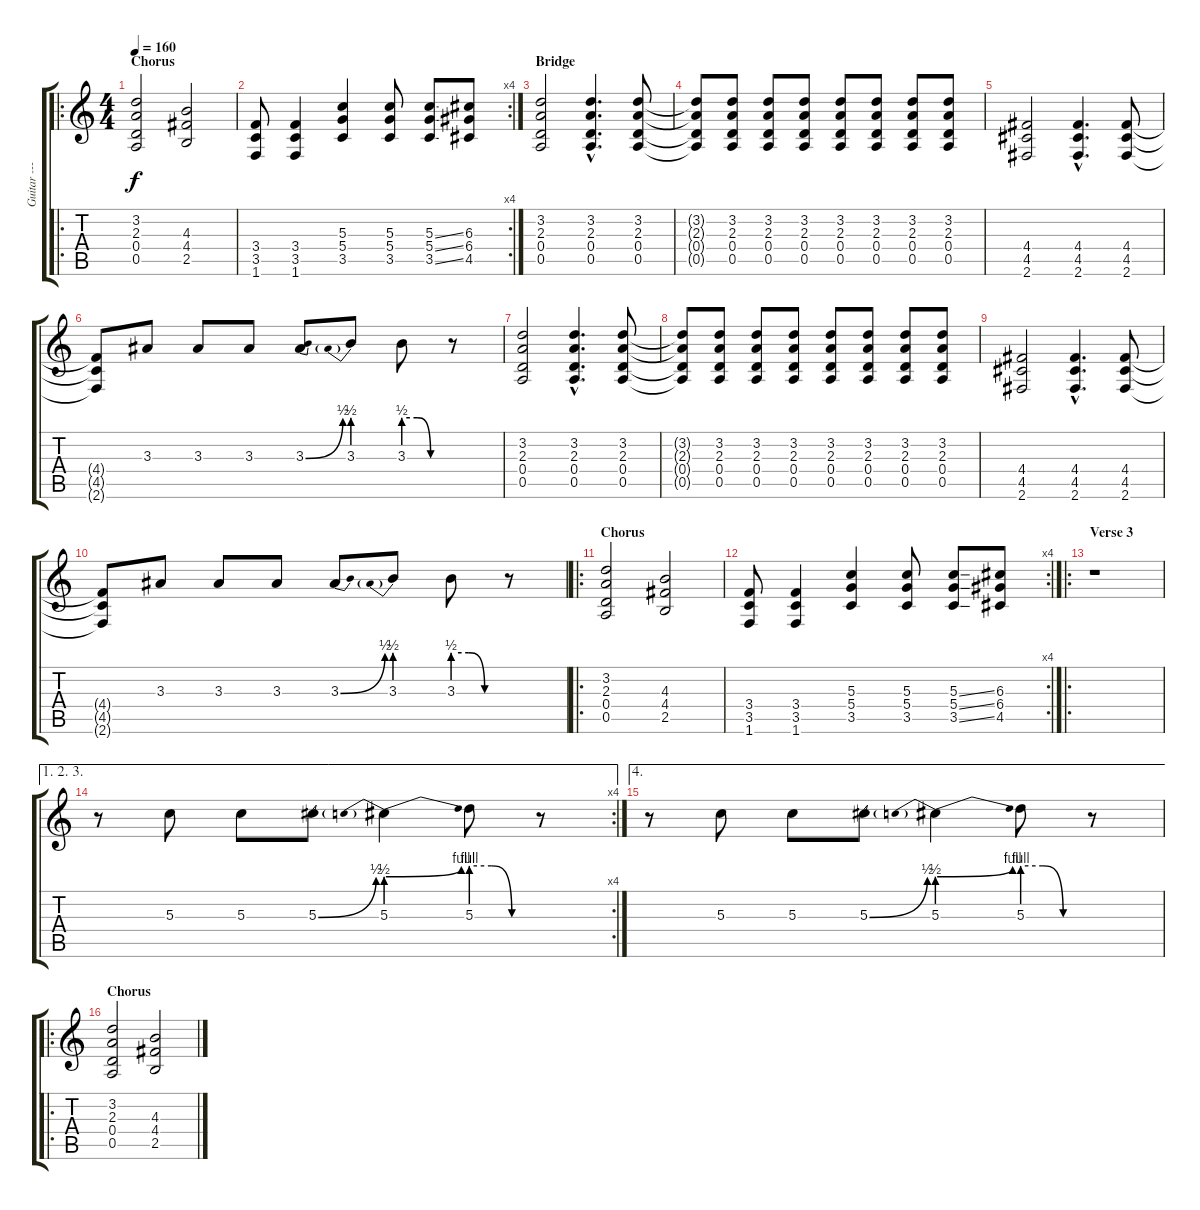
\track ("Guitar --- Kurt Cobain" "Guitar ---") {instrument distortionguitar}
\staff {score tabs}
\tuning (E4 B3 G3 D3 A2 E2) {hide}
\ro
\ts (4 4)
\section ("" "Chorus")
\tempo 160
\clef g2
\ks c
(3.2 2.3 0.4 0.5).2{dy f volume 13} (4.3 4.4 2.5).2 |
\rc 4
(3.4 3.5 1.6).8 (3.4 3.5 1.6).4 (5.3 5.4 3.5).4 (5.3 5.4 3.5).8 (5.3{ss} 5.4{ss} 3.5{ss}).8 (6.3 6.4 4.5).8 |
\section ("" "Bridge")
(3.2 2.3 0.4 0.5).2 (3.2{hac} 2.3{hac} 0.4{hac} 0.5{hac}).4{d} (3.2 2.3 0.4 0.5).8 |
(3.2{t} 2.3{t} 0.4{t} 0.5{t}).8 (3.2 2.3 0.4 0.5).8 (3.2 2.3 0.4 0.5).8 (3.2 2.3 0.4 0.5).8 (3.2 2.3 0.4 0.5).8 (3.2 2.3 0.4 0.5).8 (3.2 2.3 0.4 0.5).8 (3.2 2.3 0.4 0.5).8 |
(4.4 4.5 2.6).2 (4.4{hac} 4.5{hac} 2.6{hac}).4{d} (4.4 4.5 2.6).8 |
(4.4{t} 4.5{t} 2.6{t}).8 3.3.8 3.3.8 3.3.8 3.3{be (bend 0 0 60 2)}.8 3.3{be (prebend 0 2 60 2)}.8 3.3{be (custom 0 2 20 2 40 0 60 0)}.8 r.8 |
(3.2 2.3 0.4 0.5).2 (3.2{hac} 2.3{hac} 0.4{hac} 0.5{hac}).4{d} (3.2 2.3 0.4 0.5).8 |
(3.2{t} 2.3{t} 0.4{t} 0.5{t}).8 (3.2 2.3 0.4 0.5).8 (3.2 2.3 0.4 0.5).8 (3.2 2.3 0.4 0.5).8 (3.2 2.3 0.4 0.5).8 (3.2 2.3 0.4 0.5).8 (3.2 2.3 0.4 0.5).8 (3.2 2.3 0.4 0.5).8 |
(4.4 4.5 2.6).2 (4.4{hac} 4.5{hac} 2.6{hac}).4{d} (4.4 4.5 2.6).8 |
(4.4{t} 4.5{t} 2.6{t}).8 3.3.8 3.3.8 3.3.8 3.3{be (bend 0 0 60 2)}.8 3.3{be (prebend 0 2 60 2)}.8 3.3{be (custom 0 2 20 2 40 0 60 0)}.8 r.8 |
\ro
\section ("" "Chorus")
(3.2 2.3 0.4 0.5).2{volume 13} (4.3 4.4 2.5).2 |
\rc 4
(3.4 3.5 1.6).8 (3.4 3.5 1.6).4 (5.3 5.4 3.5).4 (5.3 5.4 3.5).8 (5.3{ss} 5.4{ss} 3.5{ss}).8 (6.3 6.4 4.5).8 |
\ro
\section ("" "Verse 3")
r.1 |
\ae (1 2 3)
\rc 4
r.8 5.3.8 5.3.8 5.3{be (bend 0 0 60 2)}.8 5.3{be (prebendbend 0 2 60 4)}.4 5.3{be (custom 0 4 20 4 40 0 60 0)}.8 r.8 |
\ae 4
r.8 5.3.8 5.3.8 5.3{be (bend 0 0 60 2)}.8 5.3{be (prebendbend 0 2 60 4)}.4 5.3{be (custom 0 4 20 4 40 0 60 0)}.8 r.8 |
\ro
\section ("" "Chorus")
(3.2 2.3 0.4 0.5).2{volume 13} (4.3 4.4 2.5).2
